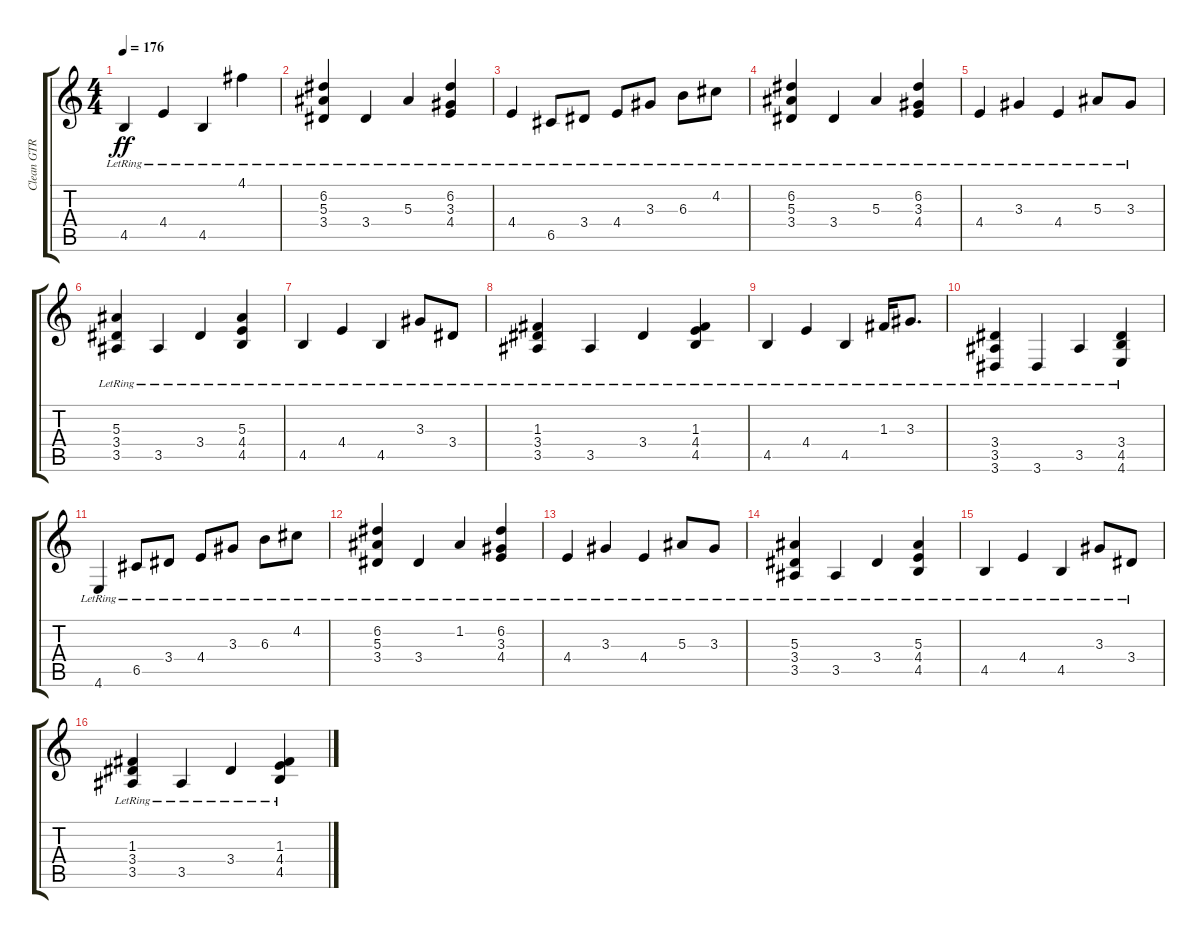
\track ("Clean GTR" "Clean GTR") {instrument electricguitarclean}
\staff {score tabs}
\tuning (D4 A3 F3 C3 G2 C2) {hide}
\ts (4 4)
\tempo 176
\clef g2
\ks aminor
4.5{lr}.4{dy ff} 4.4{lr}.4 4.5{lr}.4 4.1{lr}.4 |
(6.2{lr} 5.3{lr} 3.4{lr}).4 3.4{lr}.4 5.3{lr}.4 (6.2{lr} 3.3{lr} 4.4{lr}).4 |
4.4{lr}.4 6.5{lr}.8 3.4{lr}.8 4.4{lr}.8 3.3{lr}.8 6.3{lr}.8 4.2{lr}.8 |
(6.2{lr} 5.3{lr} 3.4{lr}).4 3.4{lr}.4 5.3{lr}.4 (6.2{lr} 3.3{lr} 4.4{lr}).4 |
4.4{lr}.4 3.3{lr}.4 4.4{lr}.4 5.3{lr}.8 3.3{lr}.8 |
(5.3{lr} 3.4{lr} 3.5{lr}).4 3.5{lr}.4 3.4{lr}.4 (5.3{lr} 4.4{lr} 4.5{lr}).4 |
4.5{lr}.4 4.4{lr}.4 4.5{lr}.4 3.3{lr}.8 3.4{lr}.8 |
(1.3{lr} 3.4{lr} 3.5{lr}).4 3.5{lr}.4 3.4{lr}.4 (1.3{lr} 4.4{lr} 4.5{lr}).4 |
4.5{lr}.4 4.4{lr}.4 4.5{lr}.4 1.3{lr}.16 3.3{lr}.8{d} |
(3.4{lr} 3.5{lr} 3.6{lr}).4 3.6{lr}.4 3.5{lr}.4 (3.4{lr} 4.5{lr} 4.6{lr}).4 |
4.6{lr}.4 6.5{lr}.8 3.4{lr}.8 4.4{lr}.8 3.3{lr}.8 6.3{lr}.8 4.2{lr}.8 |
(6.2{lr} 5.3{lr} 3.4{lr}).4 3.4{lr}.4 1.2{lr}.4 (6.2{lr} 3.3{lr} 4.4{lr}).4 |
4.4{lr}.4 3.3{lr}.4 4.4{lr}.4 5.3{lr}.8 3.3{lr}.8 |
(5.3{lr} 3.4{lr} 3.5{lr}).4 3.5{lr}.4 3.4{lr}.4 (5.3{lr} 4.4{lr} 4.5{lr}).4 |
4.5{lr}.4 4.4{lr}.4 4.5{lr}.4 3.3{lr}.8 3.4{lr}.8 |
(1.3{lr} 3.4{lr} 3.5{lr}).4 3.5{lr}.4 3.4{lr}.4 (1.3{lr} 4.4{lr} 4.5{lr}).4
